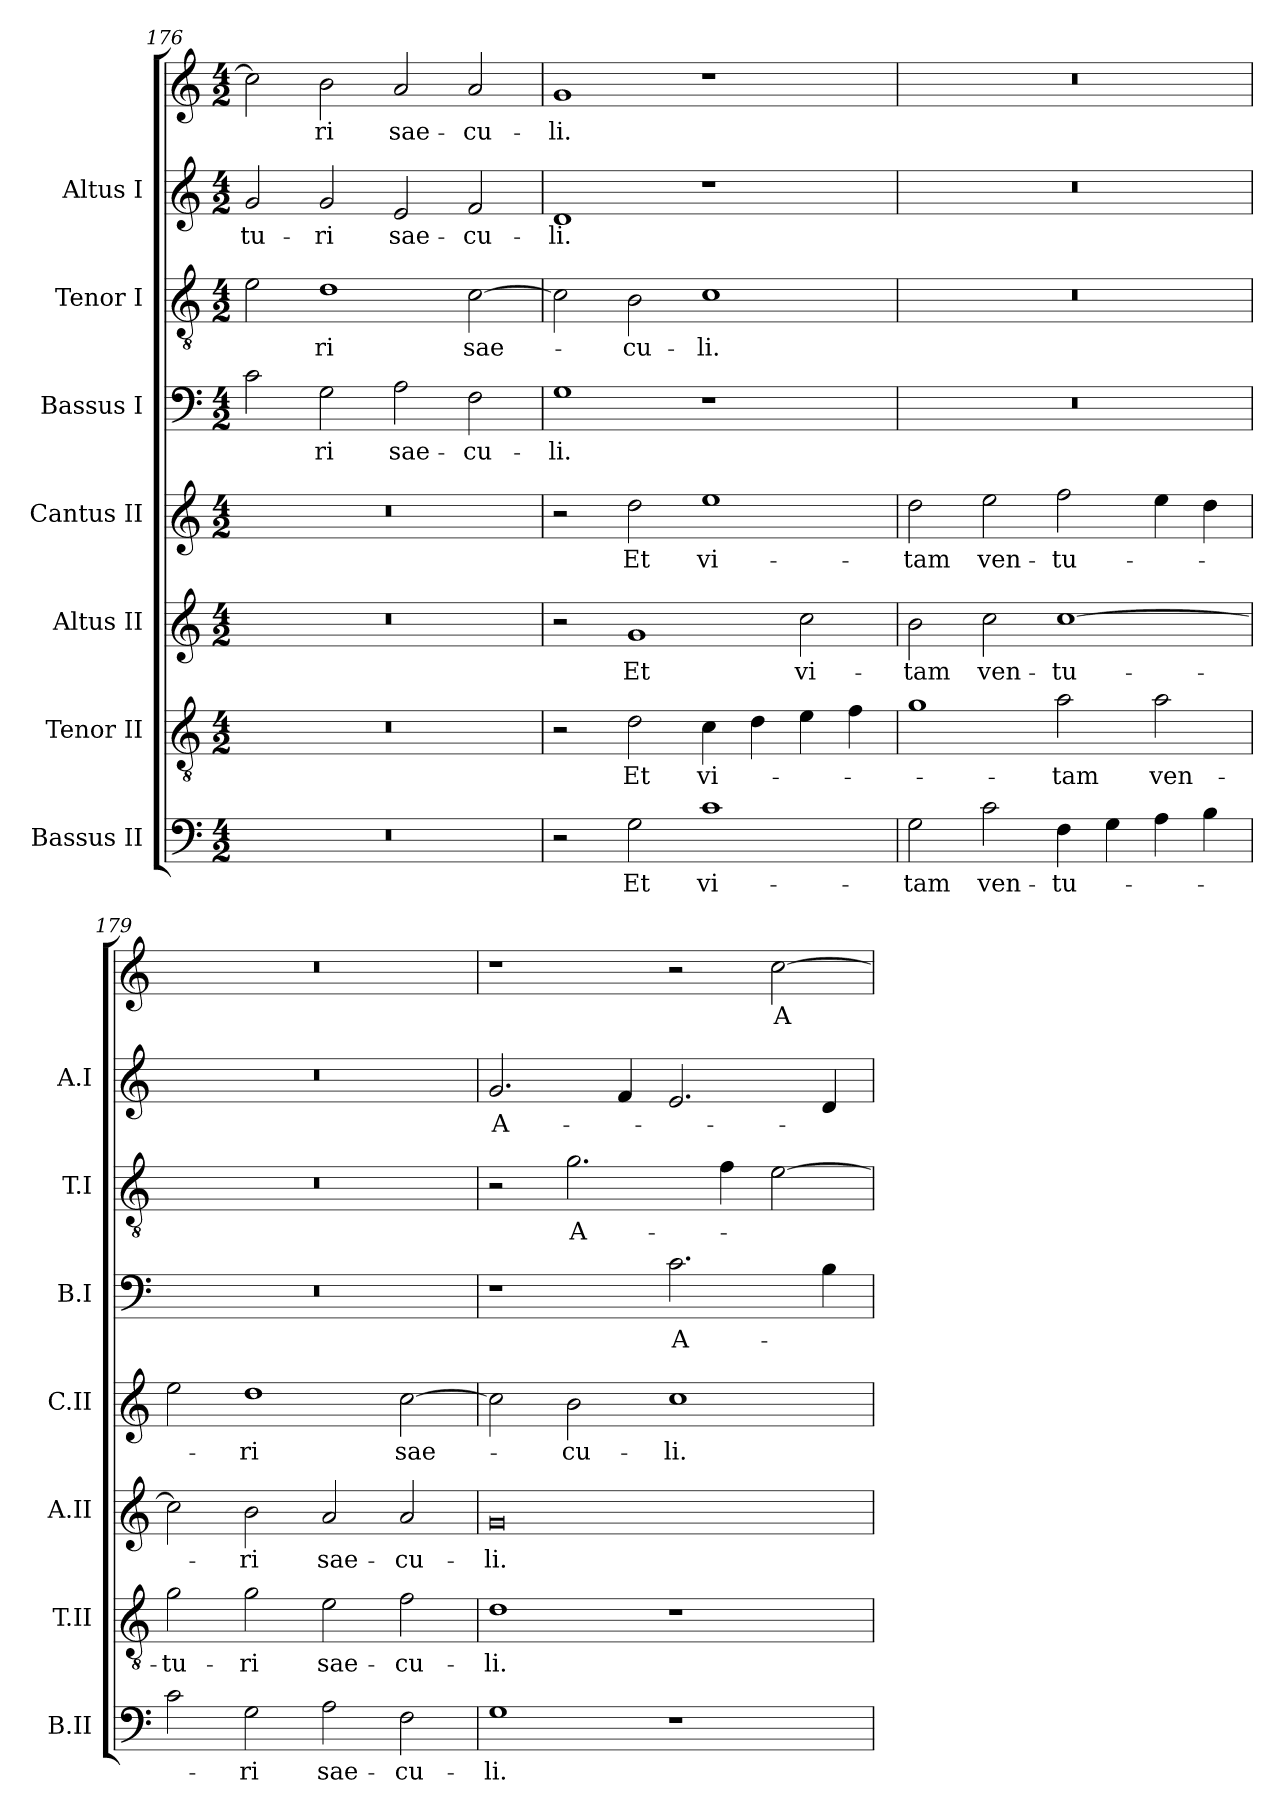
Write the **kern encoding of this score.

**kern	**text	**kern	**text	**kern	**text	**kern	**text	**kern	**text	**kern	**text	**kern	**text	**kern	**text
*part8	*part8	*part7	*part7	*part6	*part6	*part5	*part5	*part4	*part4	*part3	*part3	*part2	*part2	*part1	*part1
*staff8	*staff8	*staff7	*staff7	*staff6	*staff6	*staff5	*staff5	*staff4	*staff4	*staff3	*staff3	*staff2	*staff2	*staff1	*staff1
*I"Bassus II	*	*I"Tenor II	*	*I"Altus II	*	*I"Cantus II	*	*I"Bassus I	*	*I"Tenor I	*	*I"Altus I	*	*	*
*I'B.II	*	*I'T.II	*	*I'A.II	*	*I'C.II	*	*I'B.I	*	*I'T.I	*	*I'A.I	*	*	*
*clefF4	*	*clefGv2	*	*clefG2	*	*clefG2	*	*clefF4	*	*clefGv2	*	*clefG2	*	*clefG2	*
*	*	*ITrd7c12	*	*	*	*	*	*	*	*ITrd7c12	*	*	*	*	*
*k[]	*	*k[]	*	*k[]	*	*k[]	*	*k[]	*	*k[]	*	*k[]	*	*k[]	*
*C:	*	*C:	*	*C:	*	*C:	*	*C:	*	*C:	*	*C:	*	*C:	*
*M4/2	*	*M4/2	*	*M4/2	*	*M4/2	*	*M4/2	*	*M4/2	*	*M4/2	*	*M4/2	*
=176	=176	=176	=176	=176	=176	=176	=176	=176	=176	=176	=176	=176	=176	=176	=176
0r	.	0r	.	0r	.	0r	.	2c\	.	2E\	.	2g/	-tu-	2cc\]	.
.	.	.	.	.	.	.	.	2G\	-ri	1D\	-ri	2g/	-ri	2b\	-ri
.	.	.	.	.	.	.	.	2A\	sae-	.	.	2e/	sae-	2a/	sae-
.	.	.	.	.	.	.	.	2F\	-cu-	[2C\	sae-	2f/	-cu-	2a/	-cu-
=177	=177	=177	=177	=177	=177	=177	=177	=177	=177	=177	=177	=177	=177	=177	=177
2r	.	2r	.	2r	.	2r	.	1G\	-li.	2C\]	.	1d/	-li.	1g/	-li.
2G\	Et	2D\	Et	1g/	Et	2dd\	Et	.	.	2BB\	-cu-	.	.	.	.
1c\	vi-	4C\	vi-	.	.	1ee\	vi-	1r	.	1C\	-li.	1r	.	1r	.
.	.	4D\	.	.	.	.	.	.	.	.	.	.	.	.	.
.	.	4E\	.	2cc\	vi-	.	.	.	.	.	.	.	.	.	.
.	.	4F\	.	.	.	.	.	.	.	.	.	.	.	.	.
=178	=178	=178	=178	=178	=178	=178	=178	=178	=178	=178	=178	=178	=178	=178	=178
2G\	-tam	1G\	.	2b\	-tam	2dd\	-tam	0r	.	0r	.	0r	.	0r	.
2c\	ven-	.	.	2cc\	ven-	2ee\	ven-	.	.	.	.	.	.	.	.
4F\	-tu-	2A\	-tam	[1cc\	-tu-	2ff\	-tu-	.	.	.	.	.	.	.	.
4G\	.	.	.	.	.	.	.	.	.	.	.	.	.	.	.
4A\	.	2A\	ven-	.	.	4ee\	.	.	.	.	.	.	.	.	.
4B\	.	.	.	.	.	4dd\	.	.	.	.	.	.	.	.	.
=179	=179	=179	=179	=179	=179	=179	=179	=179	=179	=179	=179	=179	=179	=179	=179
2c\	.	2G\	-tu-	2cc\]	.	2ee\	.	0r	.	0r	.	0r	.	0r	.
2G\	-ri	2G\	-ri	2b\	-ri	1dd\	-ri	.	.	.	.	.	.	.	.
2A\	sae-	2E\	sae-	2a/	sae-	.	.	.	.	.	.	.	.	.	.
2F\	-cu-	2F\	-cu-	2a/	-cu-	[2cc\	sae-	.	.	.	.	.	.	.	.
=180	=180	=180	=180	=180	=180	=180	=180	=180	=180	=180	=180	=180	=180	=180	=180
1G\	-li.	1D\	-li.	0g/	-li.	2cc\]	.	1r	.	2r	.	2.g/	A-	1r	.
.	.	.	.	.	.	2b\	-cu-	.	.	2.G\	A-	.	.	.	.
.	.	.	.	.	.	.	.	.	.	.	.	4f/	.	.	.
1r	.	1r	.	.	.	1cc\	-li.	2.c\	A-	.	.	2.e/	.	2r	.
.	.	.	.	.	.	.	.	.	.	4F\	.	.	.	.	.
.	.	.	.	.	.	.	.	.	.	[2E\	.	.	.	[2cc\	A-
.	.	.	.	.	.	.	.	4B\	.	.	.	4d/	.	.	.
=	=	=	=	=	=	=	=	=	=	=	=	=	=	=	=
*-	*-	*-	*-	*-	*-	*-	*-	*-	*-	*-	*-	*-	*-	*-	*-
